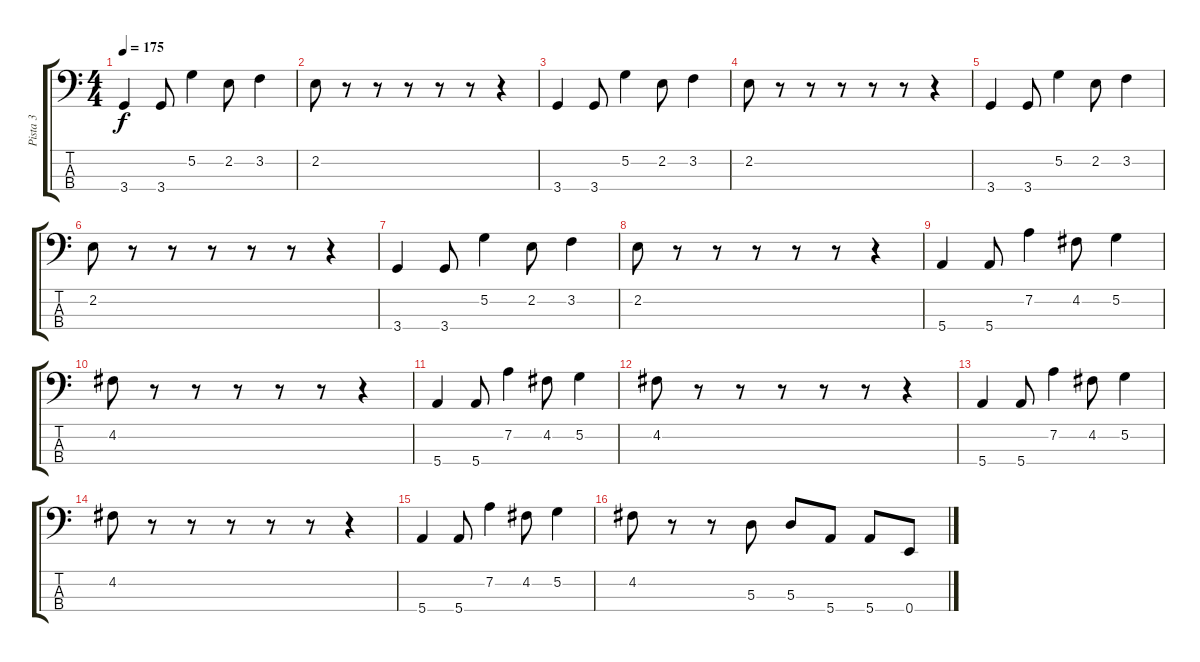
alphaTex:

\track ("Pista 3" "Pista 3") {instrument electricbasspick}
\staff {score tabs}
\tuning (G2 D2 A1 E1) {hide}
\ts (4 4)
\tempo 175
\clef f4
\ks c
3.4.4{dy f} 3.4.8 5.2.4 2.2.8 3.2.4 |
2.2.8 r.8 r.8 r.8 r.8 r.8 r.4 |
3.4.4 3.4.8 5.2.4 2.2.8 3.2.4 |
2.2.8 r.8 r.8 r.8 r.8 r.8 r.4 |
3.4.4 3.4.8 5.2.4 2.2.8 3.2.4 |
2.2.8 r.8 r.8 r.8 r.8 r.8 r.4 |
3.4.4 3.4.8 5.2.4 2.2.8 3.2.4 |
2.2.8 r.8 r.8 r.8 r.8 r.8 r.4 |
5.4.4 5.4.8 7.2.4 4.2.8 5.2.4 |
4.2.8 r.8 r.8 r.8 r.8 r.8 r.4 |
5.4.4 5.4.8 7.2.4 4.2.8 5.2.4 |
4.2.8 r.8 r.8 r.8 r.8 r.8 r.4 |
5.4.4 5.4.8 7.2.4 4.2.8 5.2.4 |
4.2.8 r.8 r.8 r.8 r.8 r.8 r.4 |
5.4.4 5.4.8 7.2.4 4.2.8 5.2.4 |
4.2.8 r.8 r.8 5.3.8 5.3.8 5.4.8 5.4.8 0.4.8
